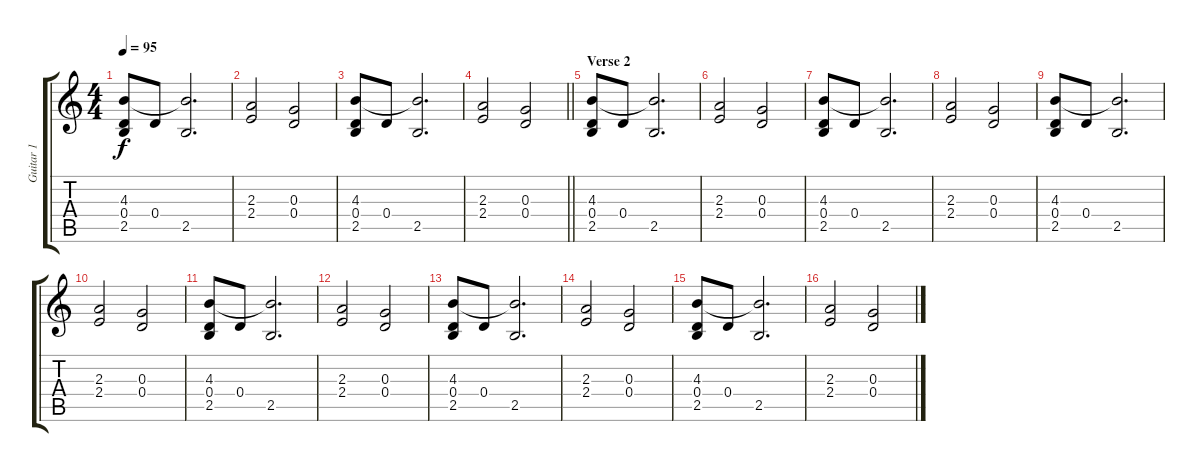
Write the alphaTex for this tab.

\track ("Guitar 1" "Guitar 1") {instrument acousticguitarsteel}
\staff {score tabs}
\tuning (E4 B3 G3 D3 A2 E2) {hide}
\ts (4 4)
\tempo 95
\clef g2
\ks c
(4.3 0.4 2.5).8{dy f} 0.4.8 (4.3{t} 2.5).2{d} |
(2.3 2.4).2 (0.3 0.4).2 |
(4.3 0.4 2.5).8 0.4.8 (4.3{t} 2.5).2{d} |
\barLineRight lightlight
(2.3 2.4).2 (0.3 0.4).2 |
\section ("" "Verse 2")
(4.3 0.4 2.5).8 0.4.8 (4.3{t} 2.5).2{d} |
(2.3 2.4).2 (0.3 0.4).2 |
(4.3 0.4 2.5).8 0.4.8 (4.3{t} 2.5).2{d} |
(2.3 2.4).2 (0.3 0.4).2 |
(4.3 0.4 2.5).8 0.4.8 (4.3{t} 2.5).2{d} |
(2.3 2.4).2 (0.3 0.4).2 |
(4.3 0.4 2.5).8 0.4.8 (4.3{t} 2.5).2{d} |
(2.3 2.4).2 (0.3 0.4).2 |
(4.3 0.4 2.5).8 0.4.8 (4.3{t} 2.5).2{d} |
(2.3 2.4).2 (0.3 0.4).2 |
(4.3 0.4 2.5).8 0.4.8 (4.3{t} 2.5).2{d} |
(2.3 2.4).2 (0.3 0.4).2
